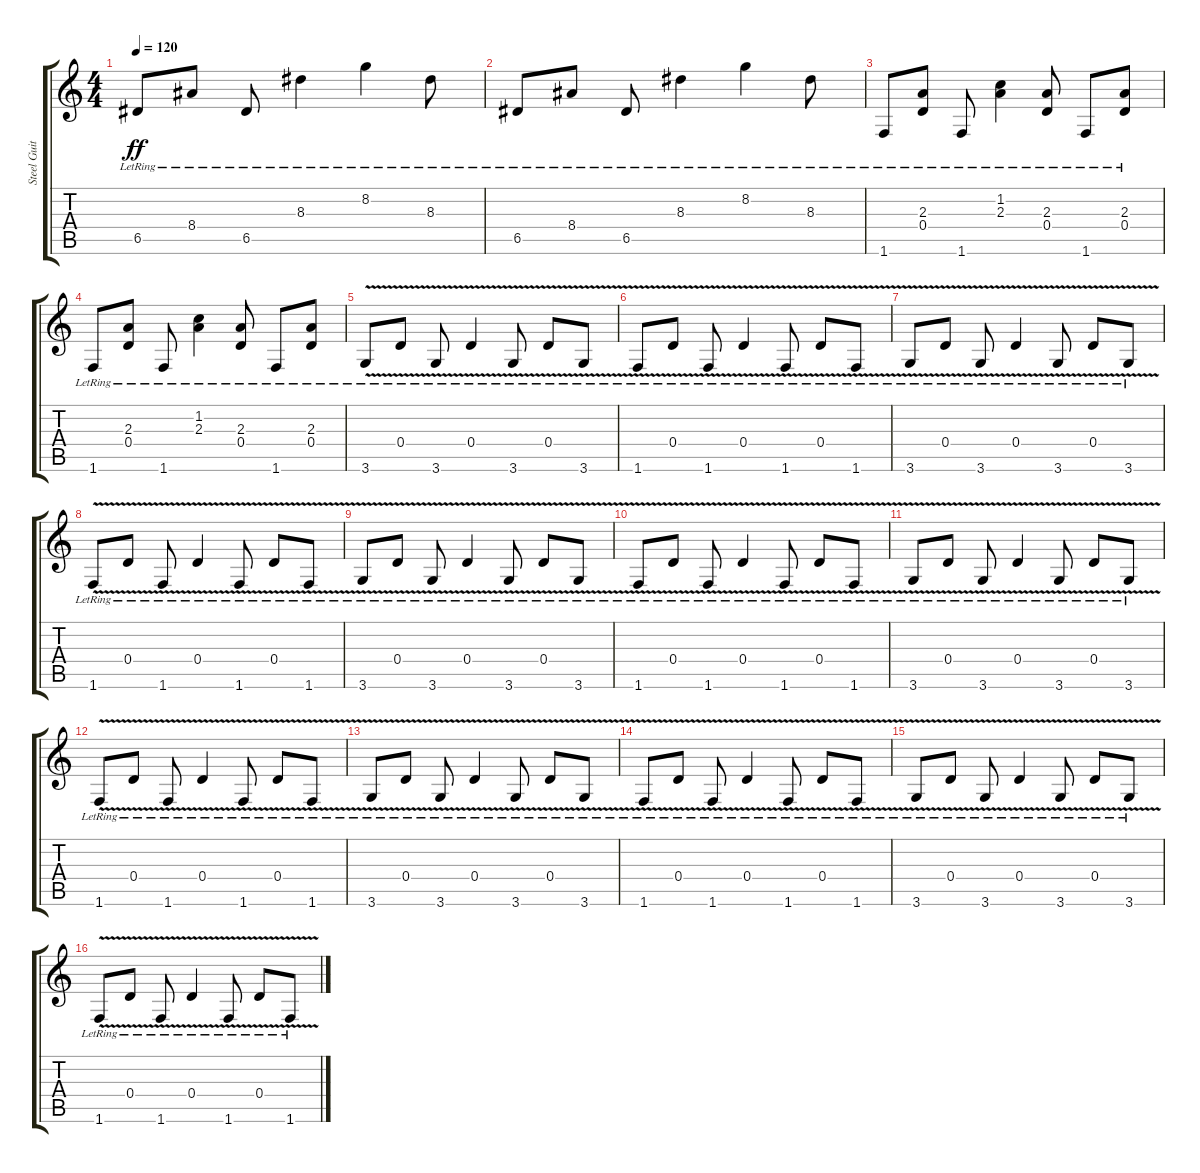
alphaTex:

\track ("Steel Guitar" "Steel Guit") {instrument acousticguitarsteel}
\staff {score tabs}
\tuning (E4 B3 G3 D3 A2 E2) {hide}
\ts (4 4)
\tempo 120
\clef g2
\ks c
6.5{lr}.8{dy ff} 8.4{lr}.8 6.5{lr}.8 8.3{lr}.4 8.2{lr}.4 8.3{lr}.8 |
6.5{lr}.8 8.4{lr}.8 6.5{lr}.8 8.3{lr}.4 8.2{lr}.4 8.3{lr}.8 |
1.6{lr}.8 (2.3{lr} 0.4{lr}).8 1.6{lr}.8 (1.2{lr} 2.3{lr}).4 (2.3{lr} 0.4{lr}).8 1.6{lr}.8 (2.3{lr} 0.4{lr}).8 |
1.6{lr}.8 (2.3{lr} 0.4{lr}).8 1.6{lr}.8 (1.2{lr} 2.3{lr}).4 (2.3{lr} 0.4{lr}).8 1.6{lr}.8 (2.3{lr} 0.4{lr}).8 |
3.6{v lr}.8 0.4{v lr}.8 3.6{v lr}.8 0.4{v lr}.4 3.6{v lr}.8 0.4{v lr}.8 3.6{v lr}.8 |
1.6{v lr}.8 0.4{v lr}.8 1.6{v lr}.8 0.4{v lr}.4 1.6{v lr}.8 0.4{v lr}.8 1.6{v lr}.8 |
3.6{v lr}.8 0.4{v lr}.8 3.6{v lr}.8 0.4{v lr}.4 3.6{v lr}.8 0.4{v lr}.8 3.6{v lr}.8 |
1.6{v lr}.8 0.4{v lr}.8 1.6{v lr}.8 0.4{v lr}.4 1.6{v lr}.8 0.4{v lr}.8 1.6{v lr}.8 |
3.6{v lr}.8 0.4{v lr}.8 3.6{v lr}.8 0.4{v lr}.4 3.6{v lr}.8 0.4{v lr}.8 3.6{v lr}.8 |
1.6{v lr}.8 0.4{v lr}.8 1.6{v lr}.8 0.4{v lr}.4 1.6{v lr}.8 0.4{v lr}.8 1.6{v lr}.8 |
3.6{v lr}.8 0.4{v lr}.8 3.6{v lr}.8 0.4{v lr}.4 3.6{v lr}.8 0.4{v lr}.8 3.6{v lr}.8 |
1.6{v lr}.8 0.4{v lr}.8 1.6{v lr}.8 0.4{v lr}.4 1.6{v lr}.8 0.4{v lr}.8 1.6{v lr}.8 |
3.6{v lr}.8 0.4{v lr}.8 3.6{v lr}.8 0.4{v lr}.4 3.6{v lr}.8 0.4{v lr}.8 3.6{v lr}.8 |
1.6{v lr}.8 0.4{v lr}.8 1.6{v lr}.8 0.4{v lr}.4 1.6{v lr}.8 0.4{v lr}.8 1.6{v lr}.8 |
3.6{v lr}.8 0.4{v lr}.8 3.6{v lr}.8 0.4{v lr}.4 3.6{v lr}.8 0.4{v lr}.8 3.6{v lr}.8 |
1.6{v lr}.8 0.4{v lr}.8 1.6{v lr}.8 0.4{v lr}.4 1.6{v lr}.8 0.4{v lr}.8 1.6{v lr}.8
